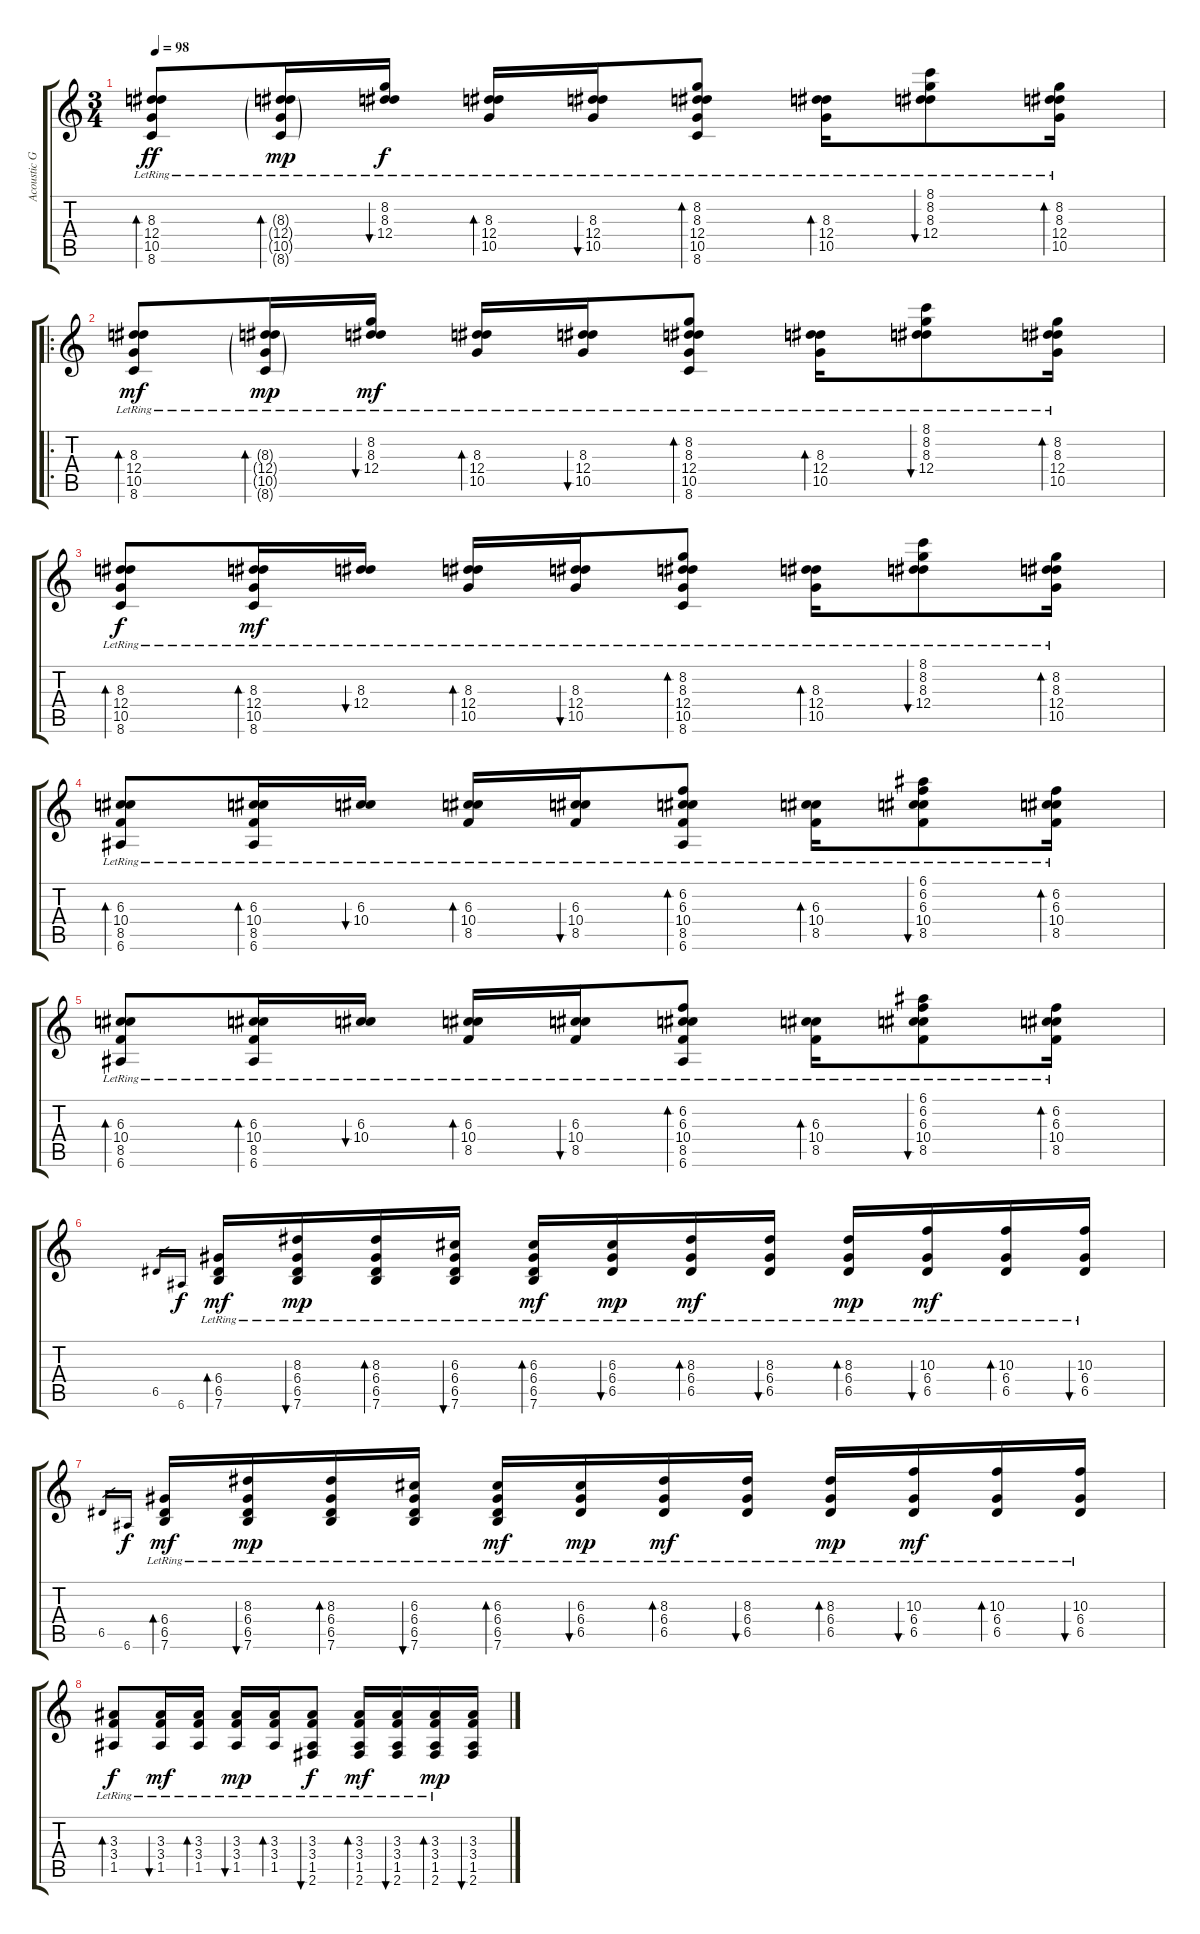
\track ("Acoustic Guitar" "Acoustic G") {instrument acousticguitarsteel}
\staff {score tabs}
\tuning (E4 B3 G3 D3 A2 E2) {hide}
\ts (3 4)
\tempo 98
\clef g2
\ks c
(8.3{lr} 12.4{lr} 10.5{lr} 8.6{lr}).8{bd 60 dy ff} (8.3{g lr} 12.4{g lr} 10.5{g lr} 8.6{g}).16{bd 60 dy mp} (8.2 8.3{lr} 12.4{lr}).16{bu 60 dy f} (8.3{lr} 12.4{lr} 10.5{lr}).16{bd 60} (8.3{lr} 12.4{lr} 10.5{lr}).16{bu 60} (8.2 8.3{lr} 12.4 10.5{lr} 8.6{lr}).8{bd 60} (8.3{lr} 12.4{lr} 10.5{lr}).16{bd 60} (8.1{lr} 8.2{lr} 8.3{lr} 12.4{lr}).8{bu 60} (8.2{lr} 8.3{lr} 12.4{lr} 10.5{lr}).16{bd 60} |
\ro
(8.3{lr} 12.4{lr} 10.5{lr} 8.6{lr}).8{bd 60 dy mf volume 15 instrument electricguitarjazz} (8.3{g lr} 12.4{g lr} 10.5{g lr} 8.6{g}).16{bd 60 dy mp} (8.2 8.3{lr} 12.4{lr}).16{bu 60 dy mf} (8.3{lr} 12.4{lr} 10.5{lr}).16{bd 60} (8.3{lr} 12.4{lr} 10.5{lr}).16{bu 60} (8.2 8.3{lr} 12.4 10.5{lr} 8.6{lr}).8{bd 60} (8.3{lr} 12.4{lr} 10.5{lr}).16{bd 60} (8.1{lr} 8.2{lr} 8.3{lr} 12.4{lr}).8{bu 60} (8.2{lr} 8.3{lr} 12.4{lr} 10.5{lr}).16{bd 60} |
(8.3{lr} 12.4{lr} 10.5{lr} 8.6{lr}).8{bd 60 dy f} (8.3{lr} 12.4{lr} 10.5{lr} 8.6).16{bd 60 dy mf} (8.3{lr} 12.4{lr}).16{bu 60} (8.3{lr} 12.4{lr} 10.5{lr}).16{bd 60} (8.3{lr} 12.4{lr} 10.5{lr}).16{bu 60} (8.2 8.3{lr} 12.4 10.5{lr} 8.6{lr}).8{bd 60} (8.3{lr} 12.4{lr} 10.5{lr}).16{bd 60} (8.1{lr} 8.2{lr} 8.3{lr} 12.4{lr}).8{bu 60} (8.2{lr} 8.3{lr} 12.4{lr} 10.5{lr}).16{bd 60} |
(6.3{lr} 10.4{lr} 8.5{lr} 6.6{lr}).8{bd 60} (6.3{lr} 10.4{lr} 8.5{lr} 6.6).16{bd 60} (6.3{lr} 10.4{lr}).16{bu 60} (6.3{lr} 10.4{lr} 8.5{lr}).16{bd 60} (6.3{lr} 10.4{lr} 8.5{lr}).16{bu 60} (6.2 6.3{lr} 10.4 8.5{lr} 6.6{lr}).8{bd 60} (6.3{lr} 10.4{lr} 8.5{lr}).16{bd 60} (6.1{lr} 6.2{lr} 6.3{lr} 10.4{lr} 8.5).8{bu 60} (6.2{lr} 6.3{lr} 10.4{lr} 8.5{lr}).16{bd 60} |
(6.3{lr} 10.4{lr} 8.5{lr} 6.6{lr}).8{bd 60} (6.3{lr} 10.4{lr} 8.5{lr} 6.6).16{bd 60} (6.3{lr} 10.4{lr}).16{bu 60} (6.3{lr} 10.4{lr} 8.5{lr}).16{bd 60} (6.3{lr} 10.4{lr} 8.5{lr}).16{bu 60} (6.2 6.3{lr} 10.4 8.5{lr} 6.6{lr}).8{bd 60} (6.3{lr} 10.4{lr} 8.5{lr}).16{bd 60} (6.1{lr} 6.2{lr} 6.3{lr} 10.4{lr} 8.5).8{bu 60} (6.2{lr} 6.3{lr} 10.4{lr} 8.5{lr}).16{bd 60} |
6.5.16{gr} 6.6.16{gr dy f} (6.4{lr} 6.5{lr} 7.6{lr}).16{bd 30 dy mf} (8.3 6.4{lr} 6.5 7.6{lr}).16{bu 30 dy mp} (8.3{lr} 6.4{lr} 6.5{lr} 7.6{lr}).16{bd 30} (6.3{lr} 6.4{lr} 6.5{lr} 7.6{lr}).16{bu 30} (6.3{lr} 6.4{lr} 6.5{lr} 7.6{lr}).16{bd 30 dy mf} (6.3{lr} 6.4{lr} 6.5{lr}).16{bu 30 dy mp} (8.3{lr} 6.4{lr} 6.5{lr}).16{bd 30 dy mf} (8.3{lr} 6.4{lr} 6.5{lr}).16{bu 30} (8.3{lr} 6.4{lr} 6.5{lr}).16{bd 30 dy mp} (10.3{lr} 6.4{lr} 6.5{lr}).16{bu 30 dy mf} (10.3{lr} 6.4{lr} 6.5{lr}).16{bd 30} (10.3{lr} 6.4{lr} 6.5{lr}).16{bu 30} |
6.5.16{gr} 6.6.16{gr dy f} (6.4{lr} 6.5{lr} 7.6{lr}).16{bd 30 dy mf} (8.3 6.4{lr} 6.5 7.6{lr}).16{bu 30 dy mp} (8.3{lr} 6.4{lr} 6.5{lr} 7.6{lr}).16{bd 30} (6.3{lr} 6.4{lr} 6.5{lr} 7.6{lr}).16{bu 30} (6.3{lr} 6.4{lr} 6.5{lr} 7.6{lr}).16{bd 30 dy mf} (6.3{lr} 6.4{lr} 6.5{lr}).16{bu 30 dy mp} (8.3{lr} 6.4{lr} 6.5{lr}).16{bd 30 dy mf} (8.3{lr} 6.4{lr} 6.5{lr}).16{bu 30} (8.3{lr} 6.4{lr} 6.5{lr}).16{bd 30 dy mp} (10.3{lr} 6.4{lr} 6.5{lr}).16{bu 30 dy mf} (10.3{lr} 6.4{lr} 6.5{lr}).16{bd 30} (10.3{lr} 6.4{lr} 6.5{lr}).16{bu 30} |
(3.3{lr} 3.4{lr} 1.5{lr}).8{bd 60 dy f} (3.3{lr} 3.4{lr} 1.5{lr}).16{bu 60 dy mf} (3.3{lr} 3.4{lr} 1.5{lr}).16{bd 60} (3.3{lr} 3.4{lr} 1.5{lr}).16{bu 60 dy mp} (3.3{lr} 3.4{lr} 1.5{lr}).16{bd 60} (3.3{lr} 3.4{lr} 1.5{lr} 2.6{lr}).8{bu 60 dy f} (3.3{lr} 3.4{lr} 1.5{lr} 2.6{lr}).16{bd 60 dy mf} (3.3{lr} 3.4{lr} 1.5{lr} 2.6{lr}).16{bu 60} (3.3{lr} 3.4{lr} 1.5{lr} 2.6{lr}).16{bd 60 dy mp} (3.3 3.4 1.5 2.6).16{bu 60}
